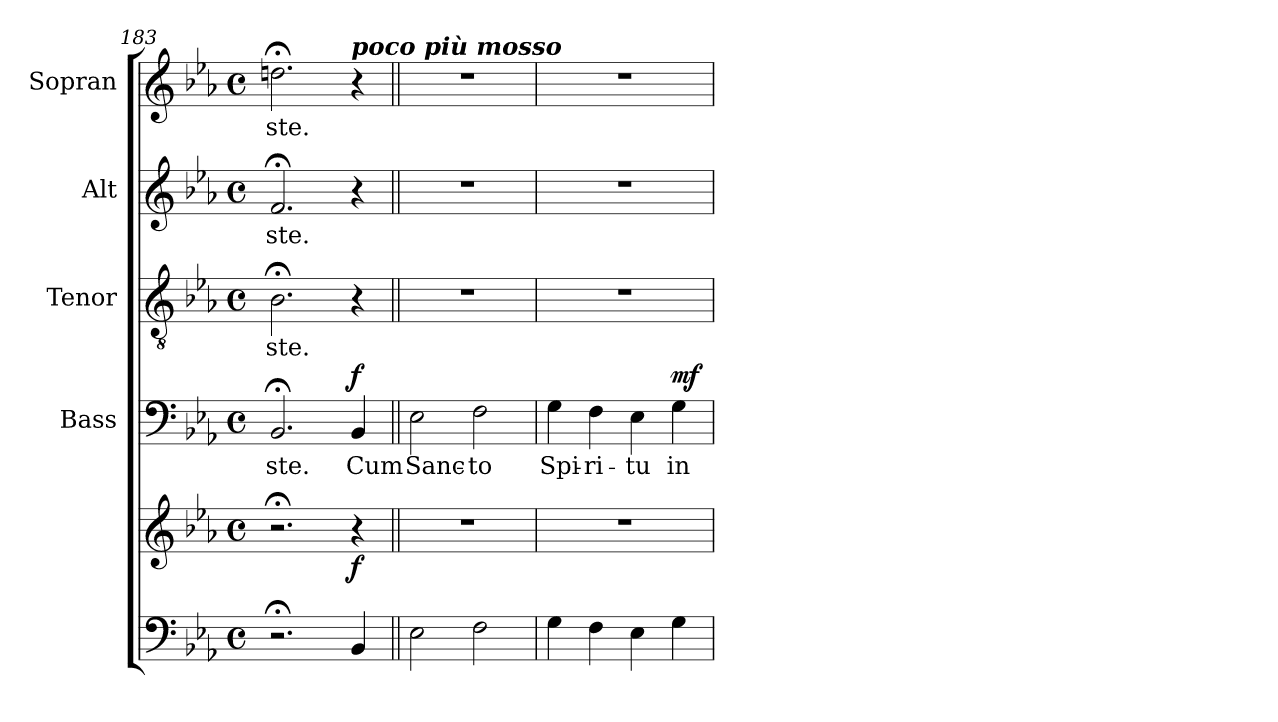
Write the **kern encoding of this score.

**kern	**kern	**dynam	**kern	**text	**dynam	**kern	**text	**kern	**text	**kern	**text
*part5	*part5	*part5	*part4	*part4	*part4	*part3	*part3	*part2	*part2	*part1	*part1
*staff6	*staff5	*staff5/6	*staff4	*staff4	*staff4	*staff3	*staff3	*staff2	*staff2	*staff1	*staff1
*	*	*	*I"Bass	*	*	*I"Tenor	*	*I"Alt	*	*I"Sopran	*
*	*	*	*I'B.	*	*	*I'T.	*	*I'A.	*	*I'S.	*
*clefF4	*clefG2	*	*clefF4	*	*	*clefGv2	*	*clefG2	*	*clefG2	*
*k[b-e-a-]	*k[b-e-a-]	*	*k[b-e-a-]	*	*	*k[b-e-a-]	*	*k[b-e-a-]	*	*k[b-e-a-]	*
*E-:	*E-:	*	*E-:	*	*	*E-:	*	*E-:	*	*E-:	*
*M4/4	*M4/4	*	*M4/4	*	*	*M4/4	*	*M4/4	*	*M4/4	*
*met(c)	*met(c)	*	*met(c)	*	*	*met(c)	*	*met(c)	*	*met(c)	*
=183	=183	=183	=183	=183	=183	=183	=183	=183	=183	=183	=183
!	!	!	!	!LO:LY:b	!	!	!LO:LY:b	!	!LO:LY:b	!	!LO:LY:b
2.r;<	2.r;<	.	2.BB-;</	-ste.	.	2.B-;<\	-ste.	2.f;</	-ste.	2.ddn;<\	-ste.
!	!	!	!	!	!	!	!	!	!	!LO:TX:a:Bi:t=poco più mosso	!
!	!	!LO:DY:b	!	!LO:LY:b	!LO:DY:a	!	!	!	!	!	!
4BB-/	4r	f	4BB-/	Cum	f	4r	.	4r	.	4r	.
=184||	=184||	=184||	=184||	=184||	=184||	=184||	=184||	=184||	=184||	=184||	=184||
!	!	!	!	!LO:LY:b	!	!	!	!	!	!	!
2E-\	1r	.	2E-\	Sanc-	.	1r	.	1r	.	1r	.
!	!	!	!	!LO:LY:b	!	!	!	!	!	!	!
2F\	.	.	2F\	-to	.	.	.	.	.	.	.
!!LO:PB:g=z
=185	=185	=185	=185	=185	=185	=185	=185	=185	=185	=185	=185
!	!	!	!	!LO:LY:b	!	!	!	!	!	!	!
4G\	1r	.	4G\	Spi-	.	1r	.	1r	.	1r	.
!	!	!	!	!LO:LY:b	!	!	!	!	!	!	!
4F\	.	.	4F\	-ri-	.	.	.	.	.	.	.
!	!	!	!	!LO:LY:b	!	!	!	!	!	!	!
4E-\	.	.	4E-\	-tu	.	.	.	.	.	.	.
!	!	!	!	!LO:LY:b	!LO:DY:a	!	!	!	!	!	!
4G\	.	.	4G\	in	mf	.	.	.	.	.	.
=	=	=	=	=	=	=	=	=	=	=	=
*-	*-	*-	*-	*-	*-	*-	*-	*-	*-	*-	*-
